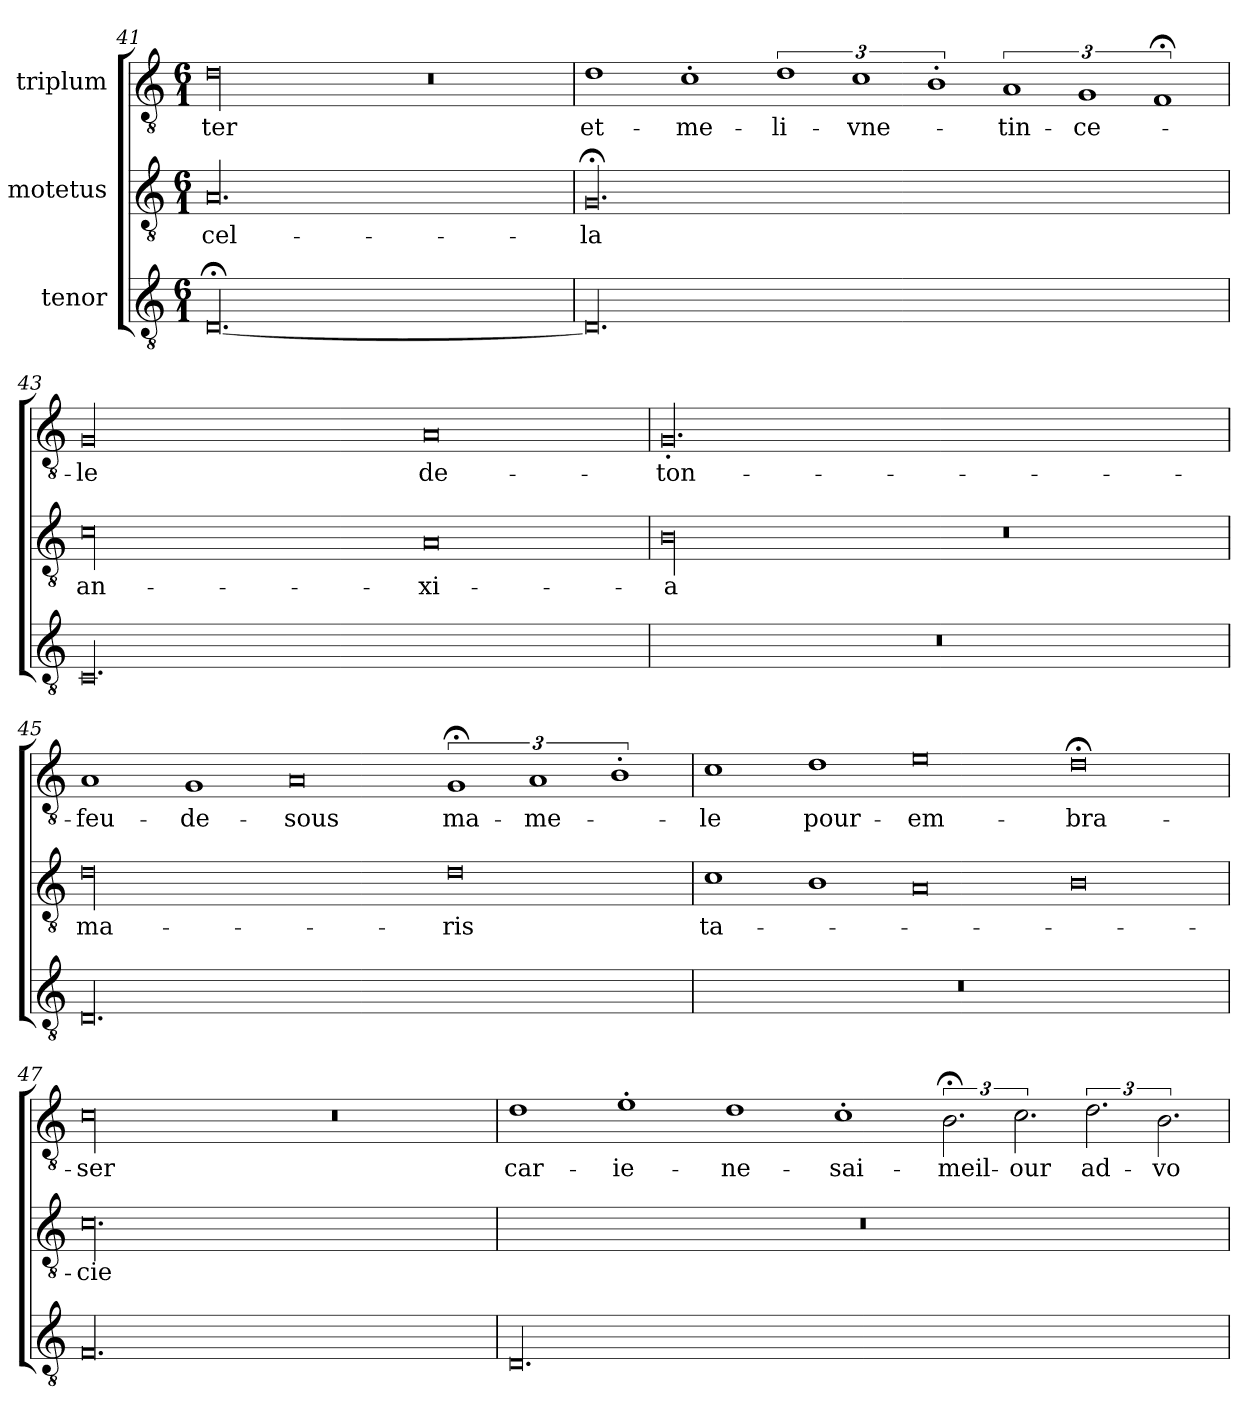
**kern	**kern	**text	**kern	**text
*part3	*part2	*part2	*part1	*part1
*staff3	*staff2	*staff2	*staff1	*staff1
*I"tenor	*I"motetus	*	*I"triplum	*
*clefGv2	*clefGv2	*	*clefGv2	*
*k[]	*k[]	*	*k[]	*
*C:	*C:	*	*C:	*
*M6/1	*M6/1	*	*M6/1	*
=41	=41	=41	=41	=41
[00.D;</	00.A/	cel-	00d\	-ter
.	.	.	0r	.
=42	=42	=42	=42	=42
00.D/]	00.G;</	-la	1d\	et-
.	.	.	1c'\	me-
.	.	.	3%2d\	li-
.	.	.	3%2c\	vne-
.	.	.	3%2B'\	.
.	.	.	3%2A/	-tin-
.	.	.	3%2G/	-ce-
.	.	.	3%2F;</	.
=43	=43	=43	=43	=43
00.C/	00c\	an-	00G/	-le
.	0A/	-xi-	0A/	de-
=44	=44	=44	=44	=44
00.r	00B\	-a	00.G'/	ton-
.	0r	.	.	.
=45	=45	=45	=45	=45
00.D/	00d\	ma-	1A/	feu-
.	.	.	1G/	de-
.	.	.	0A/	-sous
.	0d\	-ris	3%2G;</	ma-
.	.	.	3%2A/	-me-
.	.	.	3%2B'\	.
=46	=46	=46	=46	=46
00.r	1c\	ta-	1c\	-le
.	1B\	.	1d\	pour-
.	0A/	.	0e\	em-
.	0B\	.	0d;<\	-bra-
=47	=47	=47	=47	=47
00.F/	00.c\	-cie	00c\	-ser
.	.	.	0r	.
=48	=48	=48	=48	=48
00.D/	00.r	.	1d\	car-
.	.	.	1e'\	ie-
.	.	.	1d\	ne-
.	.	.	1c'\	sai-
.	.	.	3.B;<\	meil-
.	.	.	3.c\	-our
.	.	.	3.d\	ad-
.	.	.	3.B\	-vo-
=	=	=	=	=
*-	*-	*-	*-	*-
